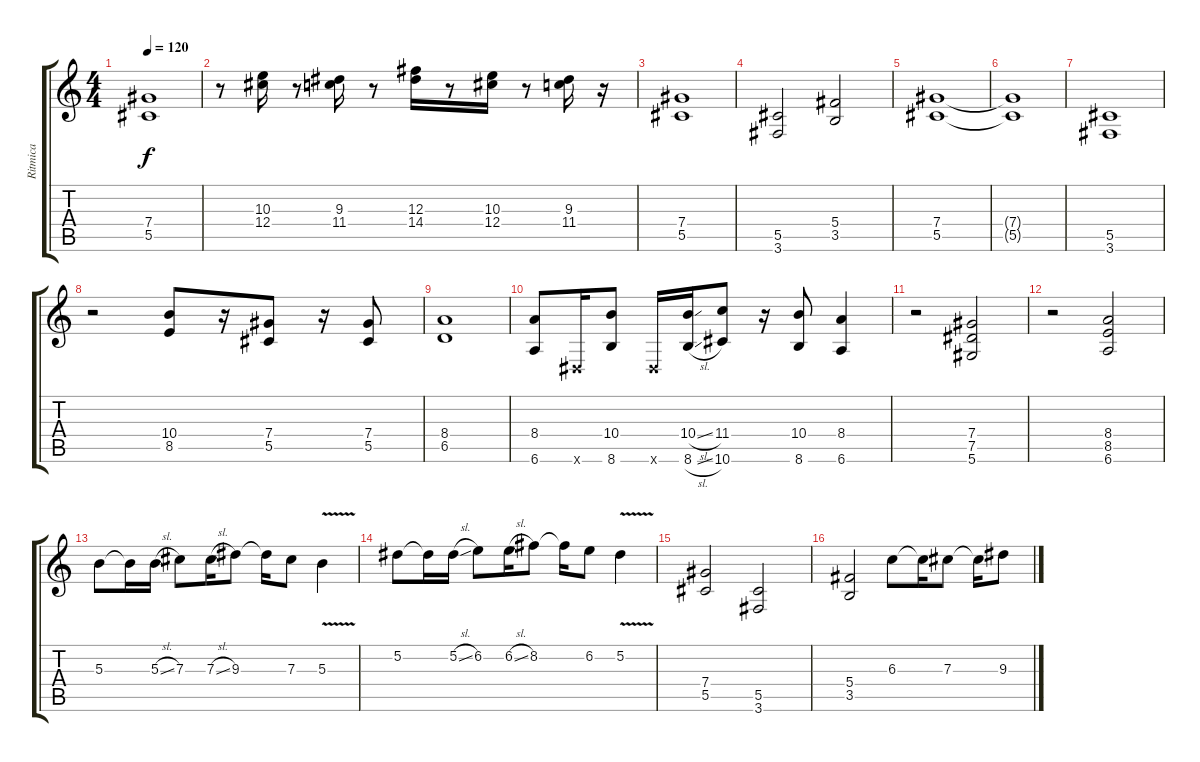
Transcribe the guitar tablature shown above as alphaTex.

\track ("Ritmica" "Ritmica") {instrument acousticguitarnylon}
\staff {score tabs}
\tuning (Eb4 Bb3 Gb3 Db3 Ab2 Eb2) {hide}
\ts (4 4)
\tempo 120
\clef g2
\ks c
(7.4 5.5).1{dy f} |
r.8 (10.3 12.4).16 r.8 (9.3 11.4).16 r.8 (12.3 14.4).16 r.8 (10.3 12.4).16 r.8 (9.3 11.4).16 r.16 |
(7.4 5.5).1 |
(5.5 3.6).2 (5.4 3.5).2 |
(7.4 5.5).1 |
(7.4{t} 5.5{t}).1 |
(5.5 3.6).1 |
r.2 (10.4 8.5).8 r.16 (7.4 5.5).8 r.16 (7.4 5.5).8 |
(8.4 6.5).1 |
(8.4 6.6).8 0.6{x}.16 (10.4 8.6).8 0.6{x}.16 (10.4{sl} 8.6{sl}).16 (11.4 10.6).8 r.16 (10.4 8.6).8 (8.4 6.6).4 |
r.2 (7.4 7.5 5.6).2 |
r.2 (8.4 8.5 6.6).2 |
5.3.8 5.3{t}.16 5.3{sl}.16 7.3.8 7.3{sl}.16 9.3.8 9.3{t}.16 7.3.8 5.3{v}.4 |
5.2.8 5.2{t}.16 5.2{sl}.16 6.2.8 6.2{sl}.16 8.2.8 8.2{t}.16 6.2.8 5.2{v}.4 |
(7.4 5.5).2 (5.5 3.6).2 |
(5.4 3.5).2 6.3.8 6.3{t}.16 7.3.8 7.3{t}.16 9.3.8
